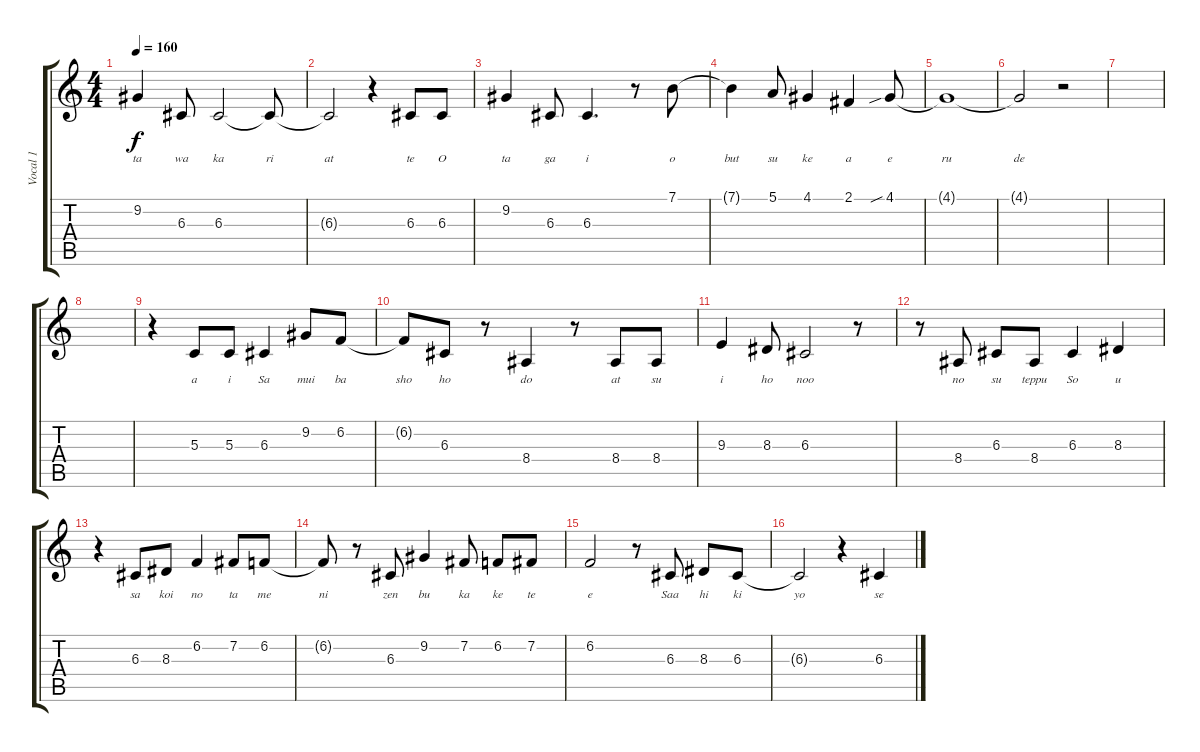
\track ("Vocal 1" "Vocal 1") {instrument clarinet}
\staff {score tabs}
\tuning (E4 B3 G3 D3 A2 E2) {hide}
\ts (4 4)
\tempo 160
\clef g2
\ks c
9.2.4{lyrics (0 "ta") lyrics (1 "") lyrics (2 "") lyrics (3 "") lyrics (4 "") dy f} 6.3.8{lyrics (0 "wa") lyrics (1 "") lyrics (2 "") lyrics (3 "") lyrics (4 "")} 6.3.2{lyrics (0 "ka") lyrics (1 "") lyrics (2 "") lyrics (3 "") lyrics (4 "")} 6.3{t}.8{lyrics (0 "ri") lyrics (1 "") lyrics (2 "") lyrics (3 "") lyrics (4 "")} |
6.3{t}.2{lyrics (0 "at") lyrics (1 "") lyrics (2 "") lyrics (3 "") lyrics (4 "")} r.4 6.3.8{lyrics (0 "te") lyrics (1 "") lyrics (2 "") lyrics (3 "") lyrics (4 "")} 6.3.8{lyrics (0 "O") lyrics (1 "") lyrics (2 "") lyrics (3 "") lyrics (4 "")} |
9.2.4{lyrics (0 "ta") lyrics (1 "") lyrics (2 "") lyrics (3 "") lyrics (4 "")} 6.3.8{lyrics (0 "ga") lyrics (1 "") lyrics (2 "") lyrics (3 "") lyrics (4 "")} 6.3.4{d lyrics (0 "i") lyrics (1 "") lyrics (2 "") lyrics (3 "") lyrics (4 "")} r.8 7.1.8{lyrics (0 "o") lyrics (1 "") lyrics (2 "") lyrics (3 "") lyrics (4 "")} |
7.1{t}.4{lyrics (0 "but") lyrics (1 "") lyrics (2 "") lyrics (3 "") lyrics (4 "")} 5.1.8{lyrics (0 "su") lyrics (1 "") lyrics (2 "") lyrics (3 "") lyrics (4 "")} 4.1.4{lyrics (0 "ke") lyrics (1 "") lyrics (2 "") lyrics (3 "") lyrics (4 "")} 2.1.4{lyrics (0 "a") lyrics (1 "") lyrics (2 "") lyrics (3 "") lyrics (4 "")} 4.1{sib}.8{lyrics (0 "e") lyrics (1 "") lyrics (2 "") lyrics (3 "") lyrics (4 "")} |
4.1{t}.1{lyrics (0 "ru") lyrics (1 "") lyrics (2 "") lyrics (3 "") lyrics (4 "")} |
4.1{t}.2{lyrics (0 "de") lyrics (1 "") lyrics (2 "") lyrics (3 "") lyrics (4 "")} r.2 |
|
|
r.4 5.3.8{lyrics (0 "a") lyrics (1 "") lyrics (2 "") lyrics (3 "") lyrics (4 "")} 5.3.8{lyrics (0 "i") lyrics (1 "") lyrics (2 "") lyrics (3 "") lyrics (4 "")} 6.3.4{lyrics (0 "Sa") lyrics (1 "") lyrics (2 "") lyrics (3 "") lyrics (4 "")} 9.2.8{lyrics (0 "mui") lyrics (1 "") lyrics (2 "") lyrics (3 "") lyrics (4 "")} 6.2.8{lyrics (0 "ba") lyrics (1 "") lyrics (2 "") lyrics (3 "") lyrics (4 "")} |
6.2{t}.8{lyrics (0 "sho") lyrics (1 "") lyrics (2 "") lyrics (3 "") lyrics (4 "")} 6.3.8{lyrics (0 "ho") lyrics (1 "") lyrics (2 "") lyrics (3 "") lyrics (4 "")} r.8 8.4.4{lyrics (0 "do") lyrics (1 "") lyrics (2 "") lyrics (3 "") lyrics (4 "")} r.8 8.4.8{lyrics (0 "at") lyrics (1 "") lyrics (2 "") lyrics (3 "") lyrics (4 "")} 8.4.8{lyrics (0 "su") lyrics (1 "") lyrics (2 "") lyrics (3 "") lyrics (4 "")} |
9.3.4{lyrics (0 "i") lyrics (1 "") lyrics (2 "") lyrics (3 "") lyrics (4 "")} 8.3.8{lyrics (0 "ho") lyrics (1 "") lyrics (2 "") lyrics (3 "") lyrics (4 "")} 6.3.2{lyrics (0 "noo") lyrics (1 "") lyrics (2 "") lyrics (3 "") lyrics (4 "")} r.8 |
r.8 8.4.8{lyrics (0 "no") lyrics (1 "") lyrics (2 "") lyrics (3 "") lyrics (4 "")} 6.3.8{lyrics (0 "su") lyrics (1 "") lyrics (2 "") lyrics (3 "") lyrics (4 "")} 8.4.8{lyrics (0 "teppu") lyrics (1 "") lyrics (2 "") lyrics (3 "") lyrics (4 "")} 6.3.4{lyrics (0 "So") lyrics (1 "") lyrics (2 "") lyrics (3 "") lyrics (4 "")} 8.3.4{lyrics (0 "u") lyrics (1 "") lyrics (2 "") lyrics (3 "") lyrics (4 "")} |
r.4 6.3.8{lyrics (0 "sa") lyrics (1 "") lyrics (2 "") lyrics (3 "") lyrics (4 "")} 8.3.8{lyrics (0 "koi") lyrics (1 "") lyrics (2 "") lyrics (3 "") lyrics (4 "")} 6.2.4{lyrics (0 "no") lyrics (1 "") lyrics (2 "") lyrics (3 "") lyrics (4 "")} 7.2.8{lyrics (0 "ta") lyrics (1 "") lyrics (2 "") lyrics (3 "") lyrics (4 "")} 6.2.8{lyrics (0 "me") lyrics (1 "") lyrics (2 "") lyrics (3 "") lyrics (4 "")} |
6.2{t}.8{lyrics (0 "ni") lyrics (1 "") lyrics (2 "") lyrics (3 "") lyrics (4 "")} r.8 6.3.8{lyrics (0 "zen") lyrics (1 "") lyrics (2 "") lyrics (3 "") lyrics (4 "")} 9.2.4{lyrics (0 "bu") lyrics (1 "") lyrics (2 "") lyrics (3 "") lyrics (4 "")} 7.2.8{lyrics (0 "ka") lyrics (1 "") lyrics (2 "") lyrics (3 "") lyrics (4 "")} 6.2.8{lyrics (0 "ke") lyrics (1 "") lyrics (2 "") lyrics (3 "") lyrics (4 "")} 7.2.8{lyrics (0 "te") lyrics (1 "") lyrics (2 "") lyrics (3 "") lyrics (4 "")} |
6.2.2{lyrics (0 "e") lyrics (1 "") lyrics (2 "") lyrics (3 "") lyrics (4 "")} r.8 6.3.8{lyrics (0 "Saa") lyrics (1 "") lyrics (2 "") lyrics (3 "") lyrics (4 "")} 8.3.8{lyrics (0 "hi") lyrics (1 "") lyrics (2 "") lyrics (3 "") lyrics (4 "")} 6.3.8{lyrics (0 "ki") lyrics (1 "") lyrics (2 "") lyrics (3 "") lyrics (4 "")} |
6.3{t}.2{lyrics (0 "yo") lyrics (1 "") lyrics (2 "") lyrics (3 "") lyrics (4 "")} r.4 6.3.4{lyrics (0 "se") lyrics (1 "") lyrics (2 "") lyrics (3 "") lyrics (4 "")}
